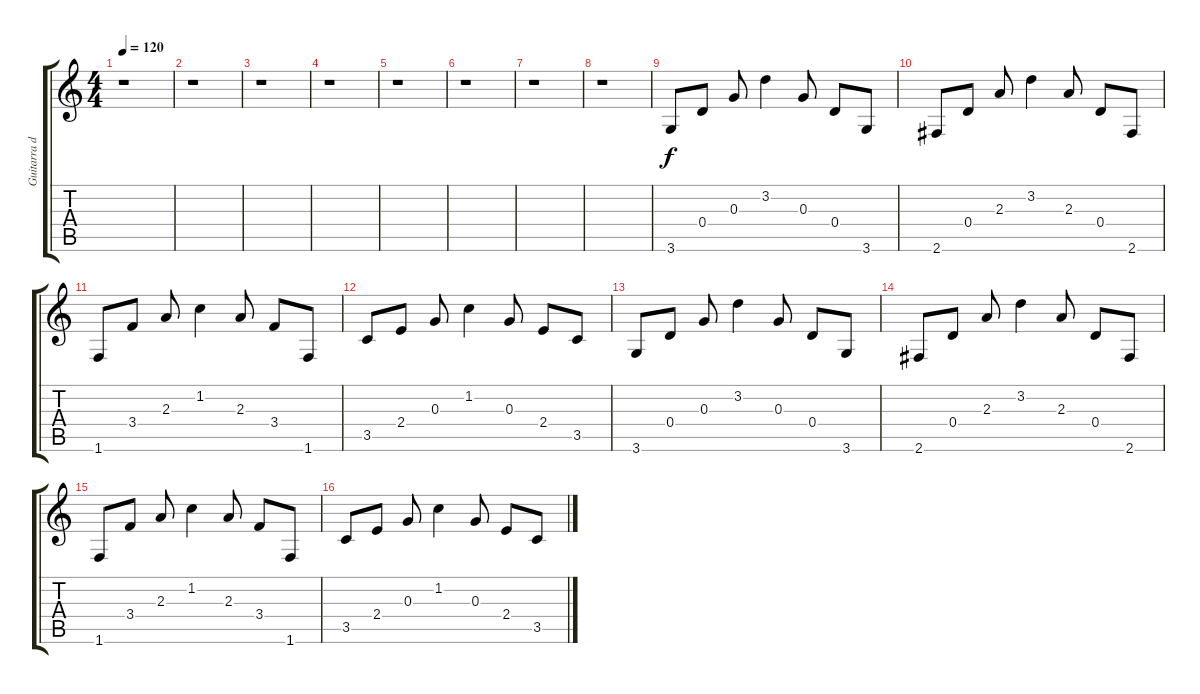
\track ("Guitarra dedilhado" "Guitarra d") {instrument electricguitarclean}
\staff {score tabs}
\tuning (E4 B3 G3 D3 A2 E2) {hide}
\ts (4 4)
\tempo 120
\clef g2
\ks c
r.1{dy f instrument electricguitarclean} |
r.1 |
r.1 |
r.1 |
r.1 |
r.1 |
r.1 |
r.1 |
3.6.8 0.4.8 0.3.8 3.2.4 0.3.8 0.4.8 3.6.8 |
2.6.8 0.4.8 2.3.8 3.2.4 2.3.8 0.4.8 2.6.8 |
1.6.8 3.4.8 2.3.8 1.2.4 2.3.8 3.4.8 1.6.8 |
3.5.8 2.4.8 0.3.8 1.2.4 0.3.8 2.4.8 3.5.8 |
3.6.8 0.4.8 0.3.8 3.2.4 0.3.8 0.4.8 3.6.8 |
2.6.8 0.4.8 2.3.8 3.2.4 2.3.8 0.4.8 2.6.8 |
1.6.8 3.4.8 2.3.8 1.2.4 2.3.8 3.4.8 1.6.8 |
3.5.8 2.4.8 0.3.8 1.2.4 0.3.8 2.4.8 3.5.8
